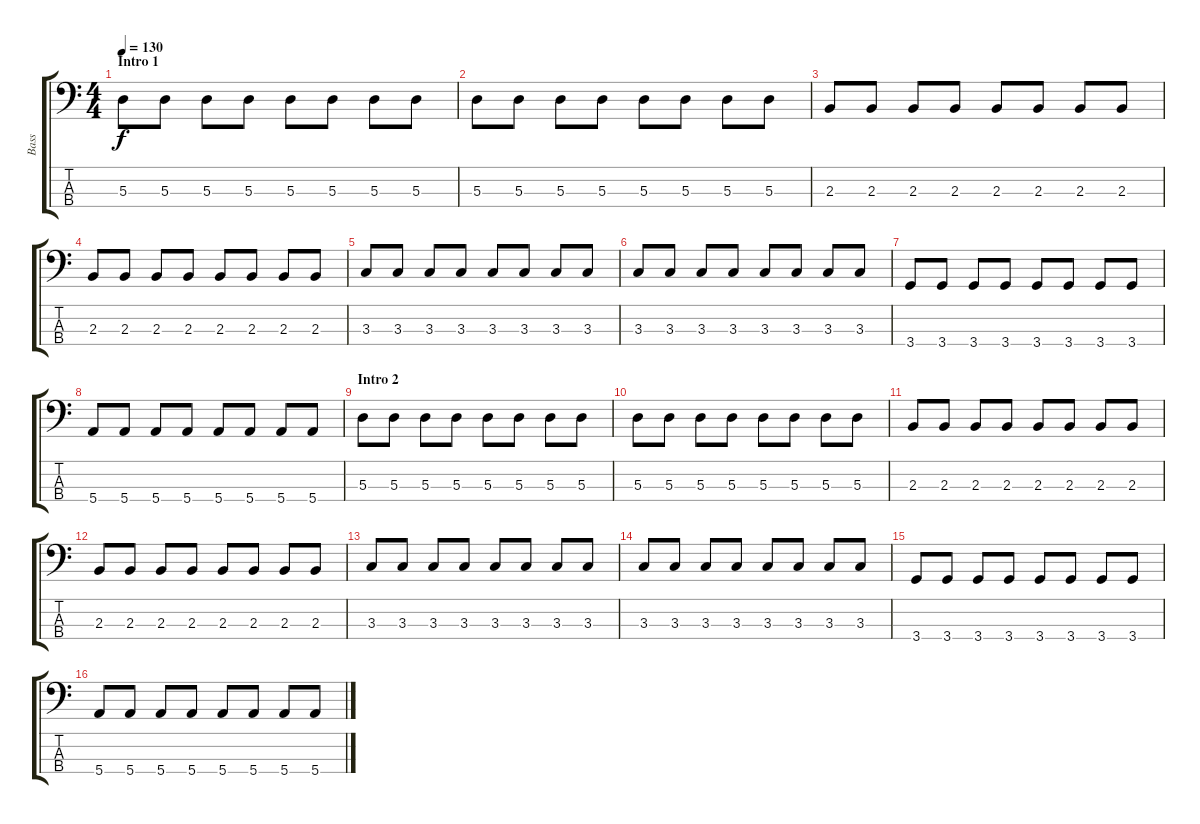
\track ("Bass" "Bass") {instrument electricbassfinger}
\staff {score tabs}
\tuning (G2 D2 A1 E1) {hide}
\ts (4 4)
\section ("" "Intro 1")
\tempo 130
\clef f4
\ks c
5.3.8{dy f instrument electricbassfinger} 5.3.8 5.3.8 5.3.8 5.3.8 5.3.8 5.3.8 5.3.8 |
5.3.8 5.3.8 5.3.8 5.3.8 5.3.8 5.3.8 5.3.8 5.3.8 |
2.3.8 2.3.8 2.3.8 2.3.8 2.3.8 2.3.8 2.3.8 2.3.8 |
2.3.8 2.3.8 2.3.8 2.3.8 2.3.8 2.3.8 2.3.8 2.3.8 |
3.3.8 3.3.8 3.3.8 3.3.8 3.3.8 3.3.8 3.3.8 3.3.8 |
3.3.8 3.3.8 3.3.8 3.3.8 3.3.8 3.3.8 3.3.8 3.3.8 |
3.4.8 3.4.8 3.4.8 3.4.8 3.4.8 3.4.8 3.4.8 3.4.8 |
5.4.8 5.4.8 5.4.8 5.4.8 5.4.8 5.4.8 5.4.8 5.4.8 |
\section ("" "Intro 2")
5.3.8 5.3.8 5.3.8 5.3.8 5.3.8 5.3.8 5.3.8 5.3.8 |
5.3.8 5.3.8 5.3.8 5.3.8 5.3.8 5.3.8 5.3.8 5.3.8 |
2.3.8 2.3.8 2.3.8 2.3.8 2.3.8 2.3.8 2.3.8 2.3.8 |
2.3.8 2.3.8 2.3.8 2.3.8 2.3.8 2.3.8 2.3.8 2.3.8 |
3.3.8 3.3.8 3.3.8 3.3.8 3.3.8 3.3.8 3.3.8 3.3.8 |
3.3.8 3.3.8 3.3.8 3.3.8 3.3.8 3.3.8 3.3.8 3.3.8 |
3.4.8 3.4.8 3.4.8 3.4.8 3.4.8 3.4.8 3.4.8 3.4.8 |
5.4.8 5.4.8 5.4.8 5.4.8 5.4.8 5.4.8 5.4.8 5.4.8
